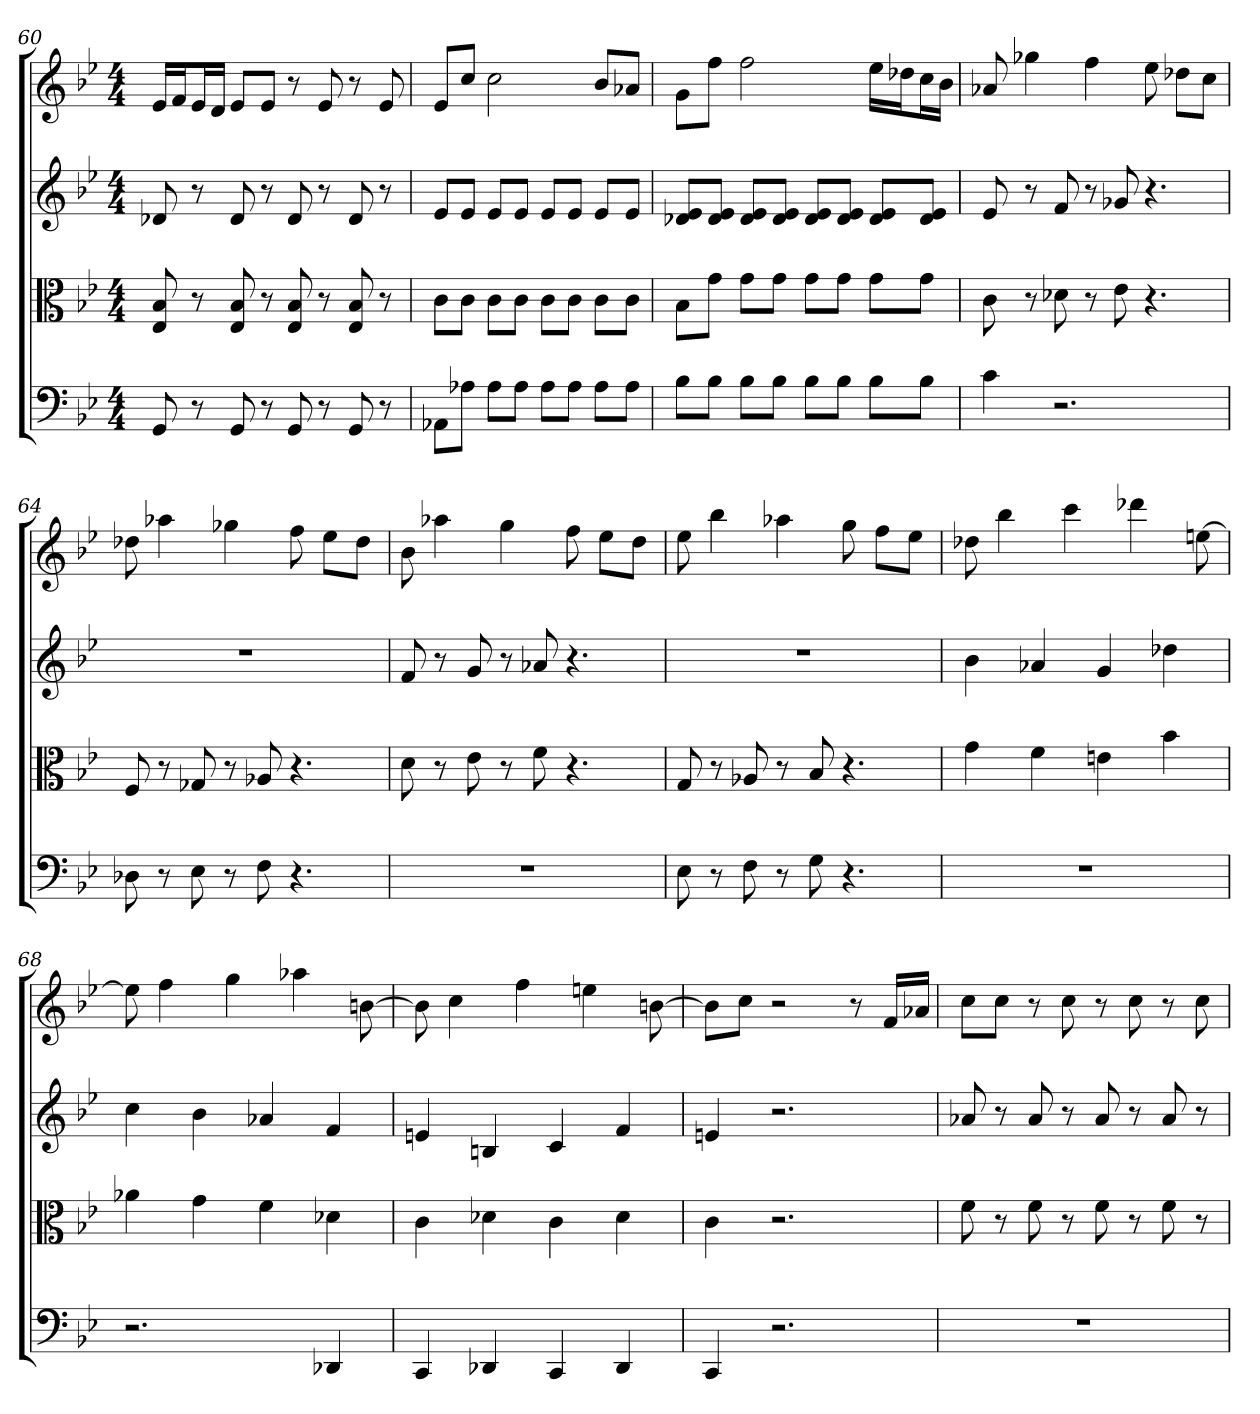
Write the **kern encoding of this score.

**kern	**kern	**kern	**kern
*part4	*part3	*part2	*part1
*staff4	*staff3	*staff2	*staff1
*clefF4	*clefC3	*	*
*k[b-e-]	*k[b-e-]	*k[b-e-]	*k[b-e-]
*g:	*g:	*g:	*g:
*M4/4	*M4/4	*M4/4	*M4/4
=60	=60	=60	=60
8GG	8E- 8B-	8d-X	16e-LL
.	.	.	16fJ
8r	8r	8r	16e-L
.	.	.	16dJJ
8GG	8E- 8B-	8d-	8e-L
8r	8r	8r	8e-J
8GG	8E- 8B-	8d-	8r
8r	8r	8r	8e-
8GG	8E- 8B-	8d-	8r
8r	8r	8r	8e-
=61	=61	=61	=61
8AA-X\L	8c\L	8e-L	8e-L
8A-X\J	8c\J	8e-J	8ccJ
8A-\L	8c\L	8e-L	2cc
8A-\J	8c\J	8e-J	.
8A-\L	8c\L	8e-L	.
8A-\J	8c\J	8e-J	.
8A-\L	8c\L	8e-L	8b-L
8A-\J	8c\J	8e-J	8a-XJ
=62	=62	=62	=62
8B-\L	8B-\L	8d-X 8e-L	8gL
8B-\J	8g\J	8d- 8e-J	8ffJ
8B-\L	8g\L	8d- 8e-L	2ff
8B-\J	8g\J	8d- 8e-J	.
8B-\L	8g\L	8d- 8e-L	.
8B-\J	8g\J	8d- 8e-J	.
8B-\L	8g\L	8d- 8e-L	16ee-LL
.	.	.	16dd-XJ
8B-\J	8g\J	8d- 8e-J	16ccL
.	.	.	16b-JJ
=63	=63	=63	=63
4c	8c	8e-	8a-X
.	8r	8r	4gg-X
2.r	8d-X	8f	.
.	8r	8r	4ff
.	8e-	8g-X	.
.	4.r	4.r	8ee-
.	.	.	8dd-XL
.	.	.	8ccJ
=64	=64	=64	=64
8D-X	8F	1r	8dd-X
8r	8r	.	4aa-X
8E-	8G-X	.	.
8r	8r	.	4gg-X
8F	8A-X	.	.
4.r	4.r	.	8ff
.	.	.	8ee-L
.	.	.	8dd-J
=65	=65	=65	=65
1r	8d	8f	8b-
.	8r	8r	4aa-X
.	8e-	8g	.
.	8r	8r	4gg
.	8f	8a-X	.
.	4.r	4.r	8ff
.	.	.	8ee-L
.	.	.	8ddJ
=66	=66	=66	=66
8E-	8G	1r	8ee-
8r	8r	.	4bb-
8F	8A-X	.	.
8r	8r	.	4aa-X
8G	8B-	.	.
4.r	4.r	.	8gg
.	.	.	8ffL
.	.	.	8ee-J
=67	=67	=67	=67
1r	4g	4b-	8dd-X
.	.	.	4bb-
.	4f	4a-X	.
.	.	.	4ccc
.	4en	4g	.
.	.	.	4ddd-X
.	4b-	4dd-X	.
.	.	.	[8een
=68	=68	=68	=68
2.r	4a-X	4cc	8ee]
.	.	.	4ff
.	4g	4b-	.
.	.	.	4gg
.	4f	4a-X	.
.	.	.	4aa-X
4DD-X	4d-X	4f	.
.	.	.	[8bn
=69	=69	=69	=69
4CC	4c	4en	8b]
.	.	.	4cc
4DD-X	4d-X	4Bn	.
.	.	.	4ff
4CC	4c	4c	.
.	.	.	4een
4DD-	4d-	4f	.
.	.	.	[8bn
=70	=70	=70	=70
4CC	4c	4en	8bL]
.	.	.	8ccJ
2.r	2.r	2.r	2r
.	.	.	8r
.	.	.	16fLL
.	.	.	16a-XJJ
=71	=71	=71	=71
1r	8f	8a-X	8ccL
.	8r	8r	8ccJ
.	8f	8a-	8r
.	8r	8r	8cc
.	8f	8a-	8r
.	8r	8r	8cc
.	8f	8a-	8r
.	8r	8r	8cc
=	=	=	=
*-	*-	*-	*-
